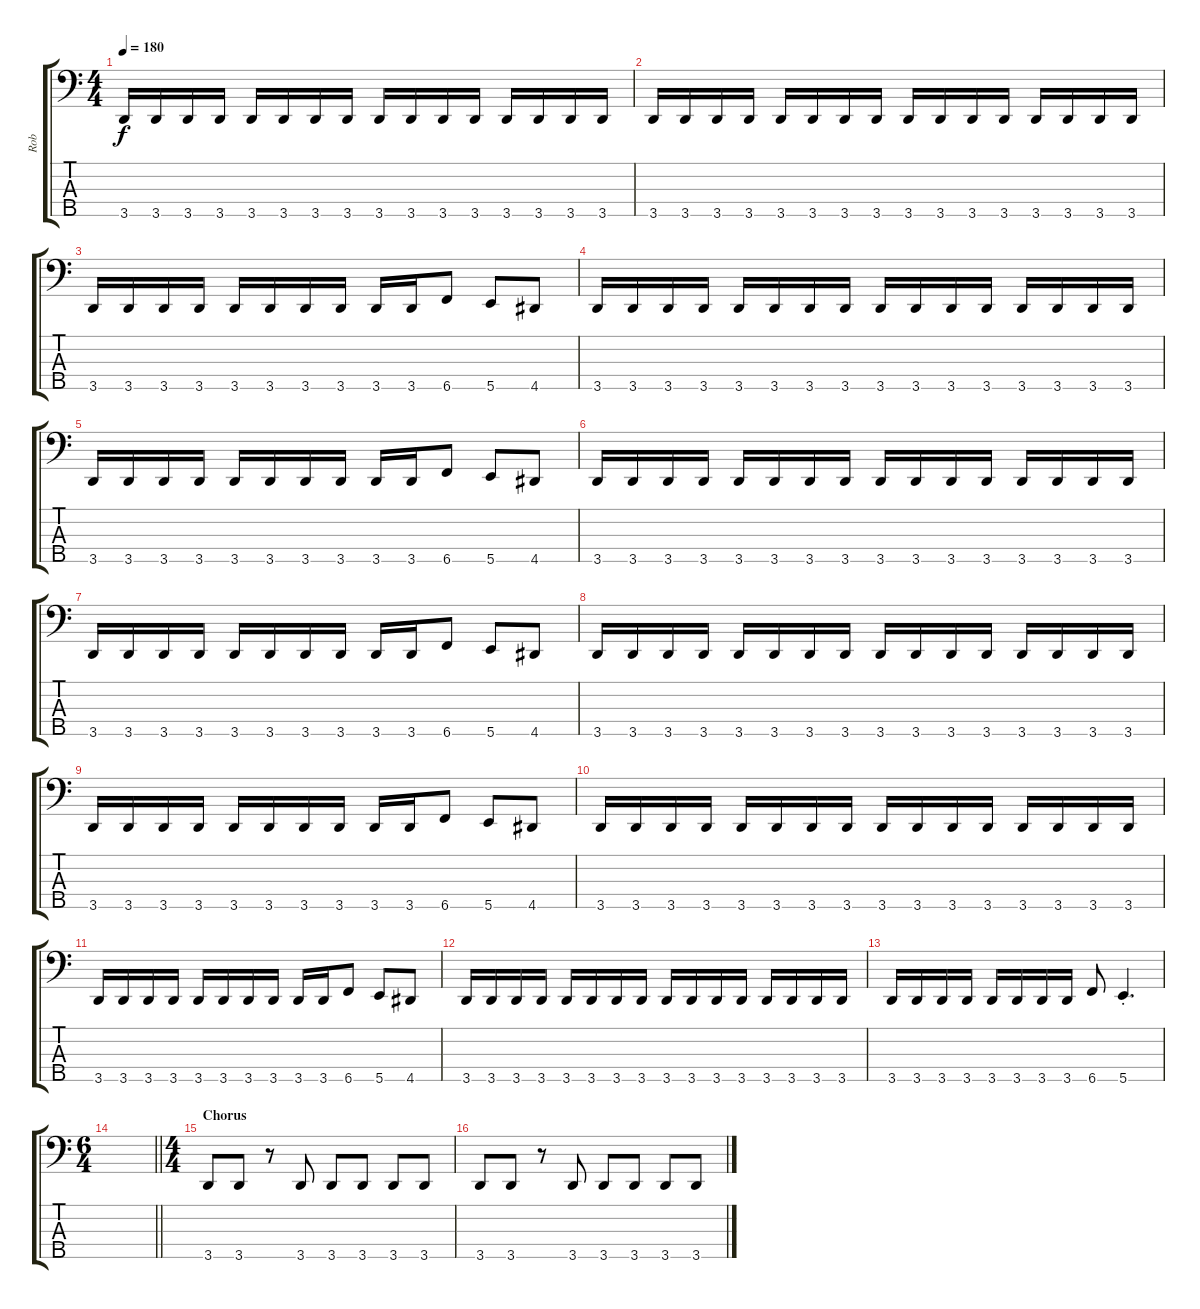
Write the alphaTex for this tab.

\track ("Rob" "Rob") {instrument electricbassfinger}
\staff {score tabs}
\tuning (G2 D2 A1 E1 B0) {hide}
\ts (4 4)
\tempo 180
\clef f4
\ks c
3.5.16{dy f} 3.5.16 3.5.16 3.5.16 3.5.16 3.5.16 3.5.16 3.5.16 3.5.16 3.5.16 3.5.16 3.5.16 3.5.16 3.5.16 3.5.16 3.5.16 |
3.5.16 3.5.16 3.5.16 3.5.16 3.5.16 3.5.16 3.5.16 3.5.16 3.5.16 3.5.16 3.5.16 3.5.16 3.5.16 3.5.16 3.5.16 3.5.16 |
3.5.16 3.5.16 3.5.16 3.5.16 3.5.16 3.5.16 3.5.16 3.5.16 3.5.16 3.5.16 6.5.8 5.5.8 4.5.8 |
3.5.16 3.5.16 3.5.16 3.5.16 3.5.16 3.5.16 3.5.16 3.5.16 3.5.16 3.5.16 3.5.16 3.5.16 3.5.16 3.5.16 3.5.16 3.5.16 |
3.5.16 3.5.16 3.5.16 3.5.16 3.5.16 3.5.16 3.5.16 3.5.16 3.5.16 3.5.16 6.5.8 5.5.8 4.5.8 |
3.5.16 3.5.16 3.5.16 3.5.16 3.5.16 3.5.16 3.5.16 3.5.16 3.5.16 3.5.16 3.5.16 3.5.16 3.5.16 3.5.16 3.5.16 3.5.16 |
3.5.16 3.5.16 3.5.16 3.5.16 3.5.16 3.5.16 3.5.16 3.5.16 3.5.16 3.5.16 6.5.8 5.5.8 4.5.8 |
3.5.16 3.5.16 3.5.16 3.5.16 3.5.16 3.5.16 3.5.16 3.5.16 3.5.16 3.5.16 3.5.16 3.5.16 3.5.16 3.5.16 3.5.16 3.5.16 |
3.5.16 3.5.16 3.5.16 3.5.16 3.5.16 3.5.16 3.5.16 3.5.16 3.5.16 3.5.16 6.5.8 5.5.8 4.5.8 |
3.5.16 3.5.16 3.5.16 3.5.16 3.5.16 3.5.16 3.5.16 3.5.16 3.5.16 3.5.16 3.5.16 3.5.16 3.5.16 3.5.16 3.5.16 3.5.16 |
3.5.16 3.5.16 3.5.16 3.5.16 3.5.16 3.5.16 3.5.16 3.5.16 3.5.16 3.5.16 6.5.8 5.5.8 4.5.8 |
3.5.16 3.5.16 3.5.16 3.5.16 3.5.16 3.5.16 3.5.16 3.5.16 3.5.16 3.5.16 3.5.16 3.5.16 3.5.16 3.5.16 3.5.16 3.5.16 |
3.5.16 3.5.16 3.5.16 3.5.16 3.5.16 3.5.16 3.5.16 3.5.16 6.5.8 5.5{st}.4{d} |
\ts (6 4)
\barLineRight lightlight
|
\ts (4 4)
\section ("" "Chorus")
3.5.8 3.5.8 r.8 3.5.8 3.5.8 3.5.8 3.5.8 3.5.8 |
3.5.8 3.5.8 r.8 3.5.8 3.5.8 3.5.8 3.5.8 3.5.8
